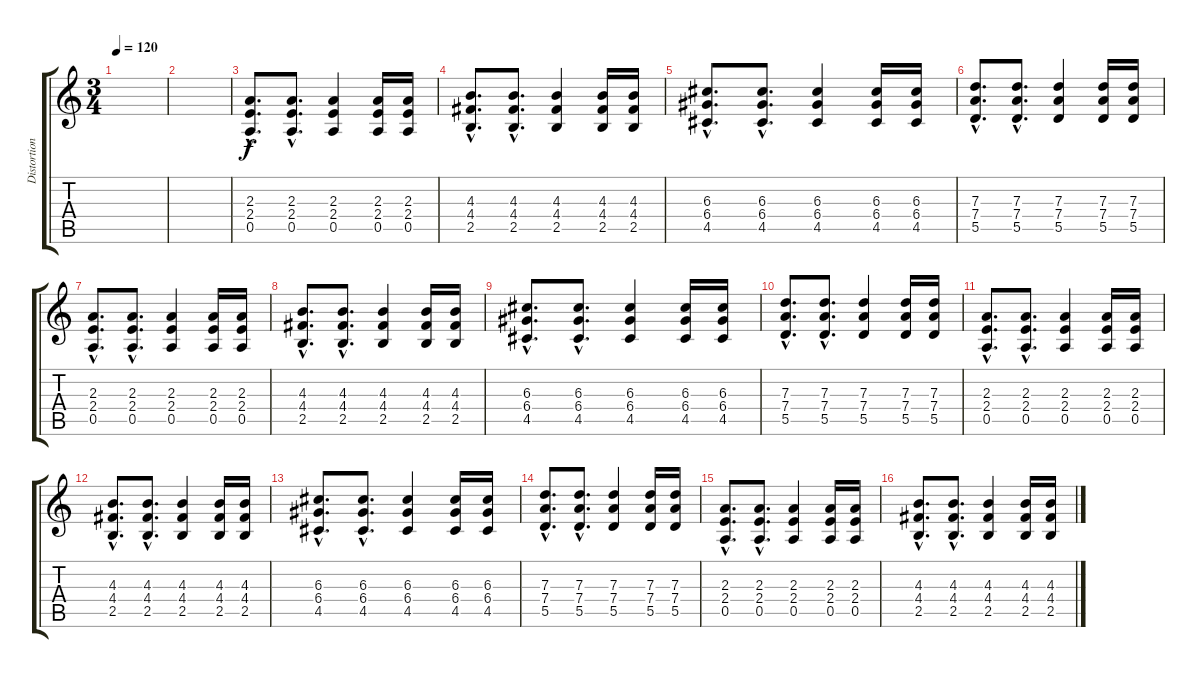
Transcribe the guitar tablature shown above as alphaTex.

\track ("Distortion Guitar" "Distortion") {instrument distortionguitar}
\staff {score tabs}
\tuning (E4 B3 G3 D3 A2 E2) {hide}
\ts (3 4)
\tempo 120
\clef g2
\ks c
|
|
(2.3{hac} 2.4{hac} 0.5{hac}).8{d} (2.3{hac} 2.4{hac} 0.5{hac}).8{d} (2.3 2.4 0.5).4 (2.3 2.4 0.5).16 (2.3 2.4 0.5).16 |
(4.3{hac} 4.4{hac} 2.5{hac}).8{d} (4.3{hac} 4.4{hac} 2.5{hac}).8{d} (4.3 4.4 2.5).4 (4.3 4.4 2.5).16 (4.3 4.4 2.5).16 |
(6.3{hac} 6.4{hac} 4.5{hac}).8{d} (6.3{hac} 6.4{hac} 4.5{hac}).8{d} (6.3 6.4 4.5).4 (6.3 6.4 4.5).16 (6.3 6.4 4.5).16 |
(7.3{hac} 7.4{hac} 5.5{hac}).8{d} (7.3{hac} 7.4{hac} 5.5{hac}).8{d} (7.3 7.4 5.5).4 (7.3 7.4 5.5).16 (7.3 7.4 5.5).16 |
(2.3{hac} 2.4{hac} 0.5{hac}).8{d} (2.3{hac} 2.4{hac} 0.5{hac}).8{d} (2.3 2.4 0.5).4 (2.3 2.4 0.5).16 (2.3 2.4 0.5).16 |
(4.3{hac} 4.4{hac} 2.5{hac}).8{d} (4.3{hac} 4.4{hac} 2.5{hac}).8{d} (4.3 4.4 2.5).4 (4.3 4.4 2.5).16 (4.3 4.4 2.5).16 |
(6.3{hac} 6.4{hac} 4.5{hac}).8{d} (6.3{hac} 6.4{hac} 4.5{hac}).8{d} (6.3 6.4 4.5).4 (6.3 6.4 4.5).16 (6.3 6.4 4.5).16 |
(7.3{hac} 7.4{hac} 5.5{hac}).8{d} (7.3{hac} 7.4{hac} 5.5{hac}).8{d} (7.3 7.4 5.5).4 (7.3 7.4 5.5).16 (7.3 7.4 5.5).16 |
(2.3{hac} 2.4{hac} 0.5{hac}).8{d} (2.3{hac} 2.4{hac} 0.5{hac}).8{d} (2.3 2.4 0.5).4 (2.3 2.4 0.5).16 (2.3 2.4 0.5).16 |
(4.3{hac} 4.4{hac} 2.5{hac}).8{d} (4.3{hac} 4.4{hac} 2.5{hac}).8{d} (4.3 4.4 2.5).4 (4.3 4.4 2.5).16 (4.3 4.4 2.5).16 |
(6.3{hac} 6.4{hac} 4.5{hac}).8{d} (6.3{hac} 6.4{hac} 4.5{hac}).8{d} (6.3 6.4 4.5).4 (6.3 6.4 4.5).16 (6.3 6.4 4.5).16 |
(7.3{hac} 7.4{hac} 5.5{hac}).8{d} (7.3{hac} 7.4{hac} 5.5{hac}).8{d} (7.3 7.4 5.5).4 (7.3 7.4 5.5).16 (7.3 7.4 5.5).16 |
(2.3{hac} 2.4{hac} 0.5{hac}).8{d} (2.3{hac} 2.4{hac} 0.5{hac}).8{d} (2.3 2.4 0.5).4 (2.3 2.4 0.5).16 (2.3 2.4 0.5).16 |
(4.3{hac} 4.4{hac} 2.5{hac}).8{d} (4.3{hac} 4.4{hac} 2.5{hac}).8{d} (4.3 4.4 2.5).4 (4.3 4.4 2.5).16 (4.3 4.4 2.5).16
